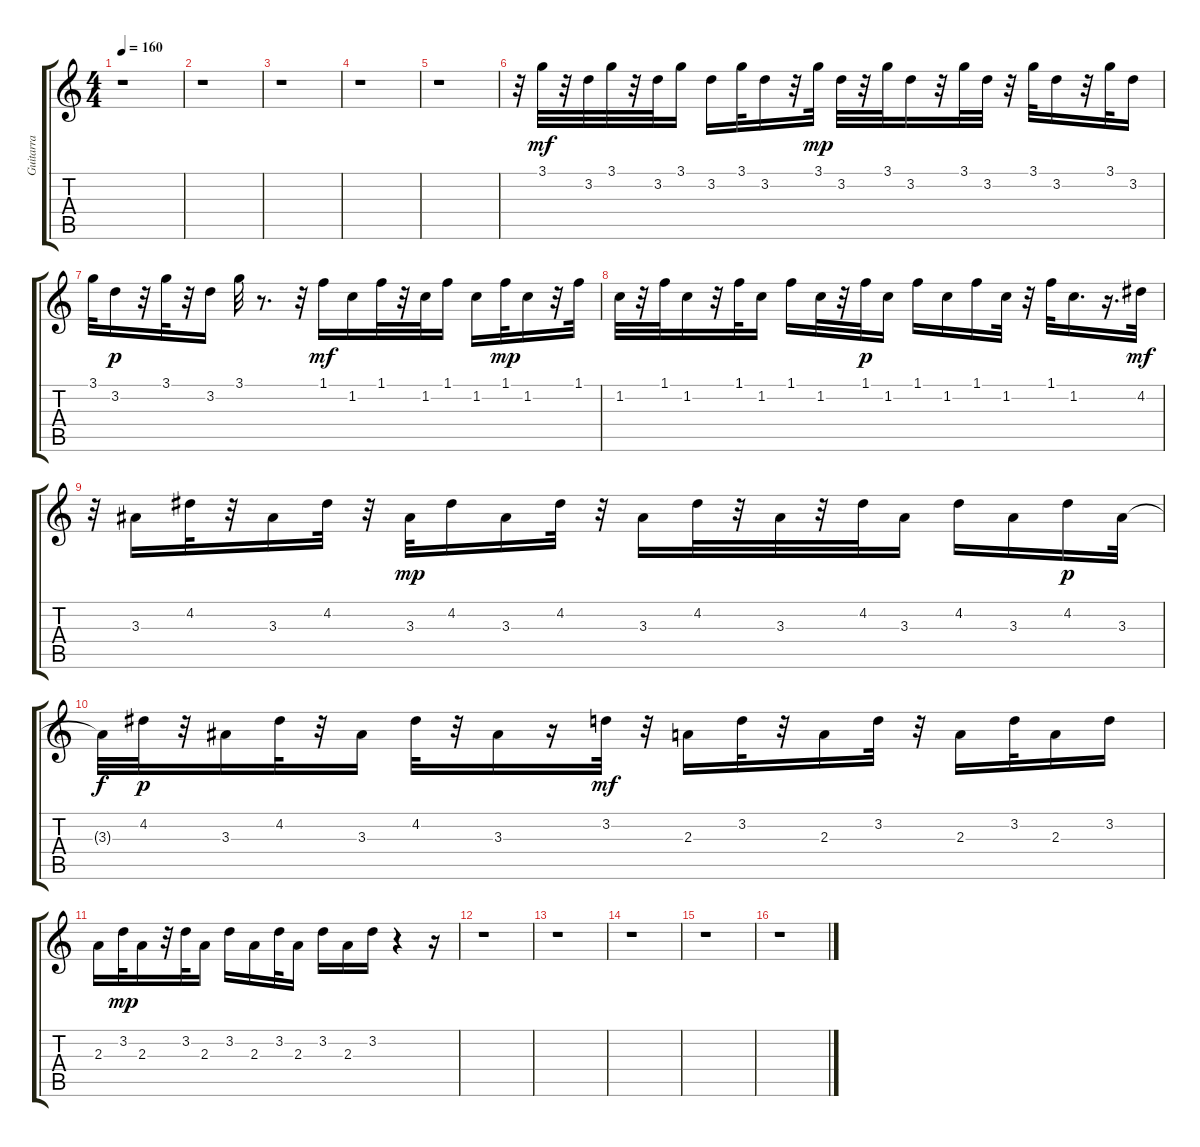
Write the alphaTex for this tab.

\track ("Guitarra" "Guitarra") {instrument electricguitarjazz}
\staff {score tabs}
\tuning (E4 B3 G3 D3 A2 E2) {hide}
\ts (4 4)
\tempo 160
\clef g2
\ks c
r.1{dy f} |
r.1 |
r.1 |
r.1 |
r.1 |
r.32 3.1.32{dy mf} r.32 3.2.32 3.1.32 r.32 3.2.32 3.1.16 3.2.16 3.1.32 3.2.16 r.32 3.1.32{dy mp} 3.2.32 r.32 3.1.32 3.2.16 r.32 3.1.32 3.2.32 r.32 3.1.32 3.2.16 r.32 3.1.32 3.2.16 |
3.1.32 3.2.16{dy p} r.32 3.1.32 r.32 3.2.16 3.1.32 r.8{d} r.32 1.1.16{dy mf} 1.2.16 1.1.32 r.32 1.2.32 1.1.16 1.2.16 1.1.32{dy mp} 1.2.16 r.32 1.1.32 |
1.2.32 r.32 1.1.32 1.2.16 r.32 1.1.32 1.2.16 1.1.16 1.2.32 r.32 1.1.32{dy p} 1.2.16 1.1.16 1.2.16 1.1.16 1.2.32 r.32 1.1.32 1.2.16{d} r.16{d} 4.2.32{dy mf} |
r.32 3.3.16 4.2.32 r.32 3.3.16 4.2.32 r.32 3.3.32{dy mp} 4.2.16 3.3.16 4.2.32 r.32 3.3.16 4.2.32 r.32 3.3.32 r.32 4.2.32 3.3.16 4.2.16 3.3.16 4.2.16{dy p} 3.3.32 |
3.3{t}.32{dy f} 4.2.32{dy p} r.32 3.3.16 4.2.32 r.32 3.3.16 4.2.32 r.32 3.3.16 r.16 3.2.32{dy mf} r.32 2.3.16 3.2.32 r.32 2.3.16 3.2.32 r.32 2.3.16 3.2.32 2.3.16 3.2.16 |
2.3.16 3.2.32{dy mp} 2.3.16 r.32 3.2.32 2.3.16 3.2.16 2.3.16 3.2.32 2.3.16 3.2.16 2.3.16 3.2.16 r.4 r.16 |
r.1 |
r.1 |
r.1 |
r.1 |
r.1
